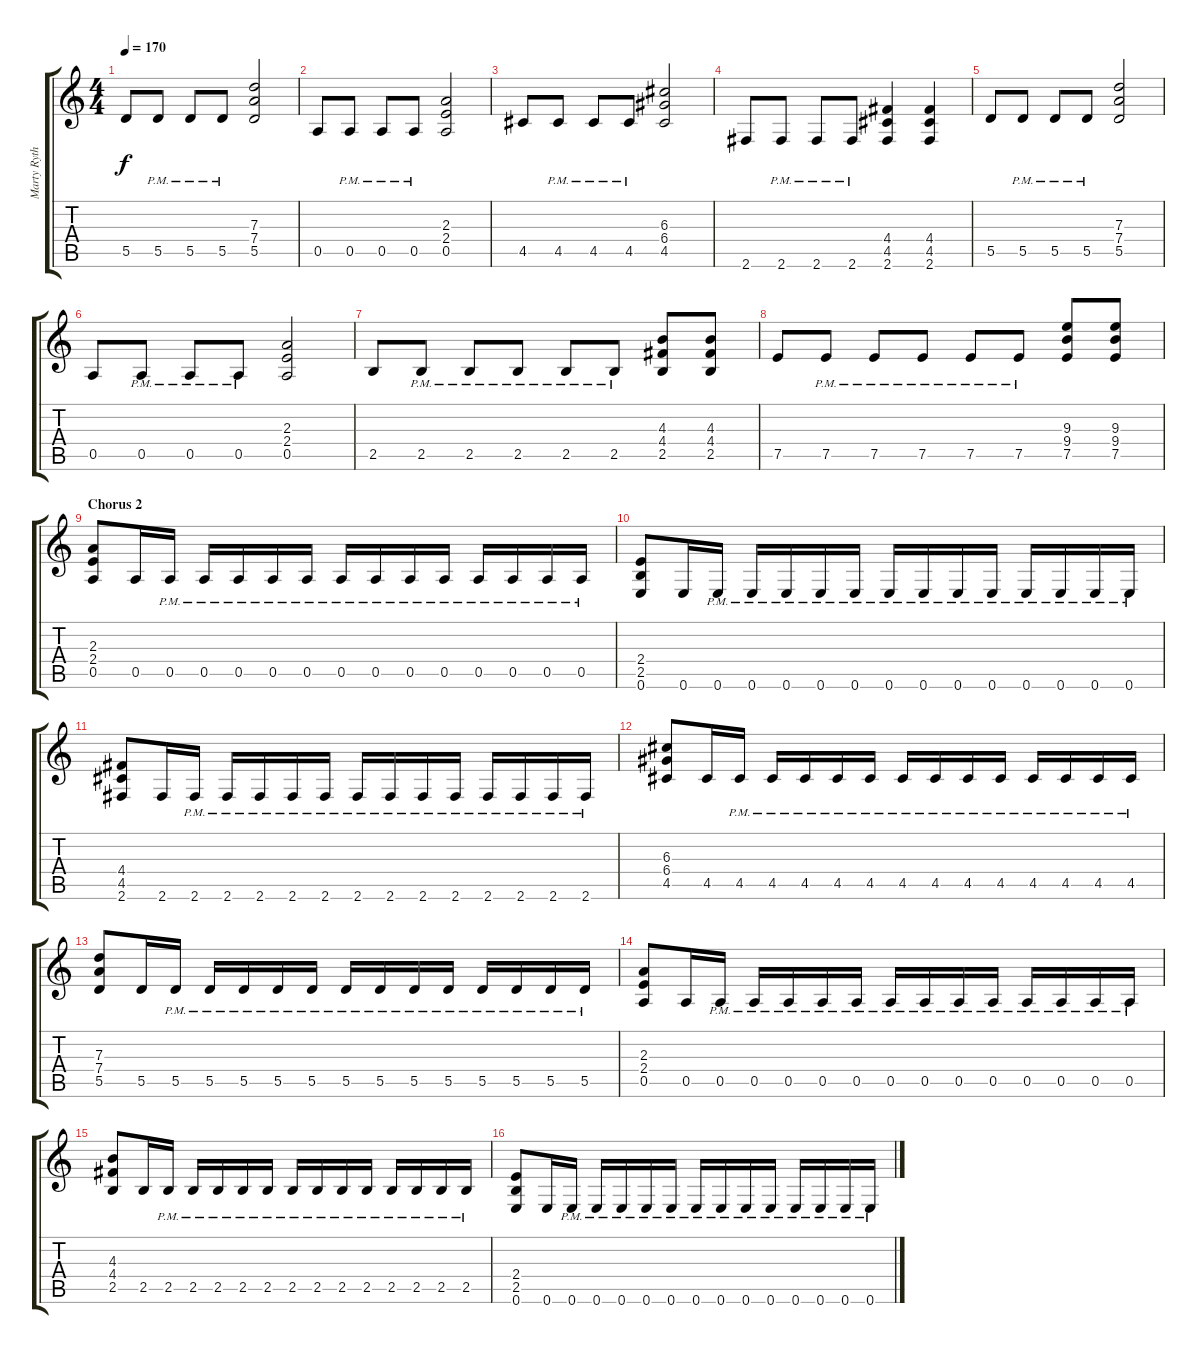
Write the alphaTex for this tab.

\track ("Marty Rythm" "Marty Ryth") {instrument overdrivenguitar}
\staff {score tabs}
\tuning (E4 B3 G3 D3 A2 E2) {hide}
\ts (4 4)
\tempo 170
\clef g2
\ks c
5.5.8{dy f} 5.5{pm}.8 5.5{pm}.8 5.5{pm}.8 (7.3 7.4 5.5).2 |
0.5.8 0.5{pm}.8 0.5{pm}.8 0.5{pm}.8 (2.3 2.4 0.5).2 |
4.5.8 4.5{pm}.8 4.5{pm}.8 4.5{pm}.8 (6.3 6.4 4.5).2 |
2.6.8 2.6{pm}.8 2.6{pm}.8 2.6{pm}.8 (4.4 4.5 2.6).4 (4.4 4.5 2.6).4 |
5.5.8 5.5{pm}.8 5.5{pm}.8 5.5{pm}.8 (7.3 7.4 5.5).2 |
0.5.8 0.5{pm}.8 0.5{pm}.8 0.5{pm}.8 (2.3 2.4 0.5).2 |
2.5.8 2.5{pm}.8 2.5{pm}.8 2.5{pm}.8 2.5{pm}.8 2.5{pm}.8 (4.3 4.4 2.5).8 (4.3 4.4 2.5).8 |
7.5.8 7.5{pm}.8 7.5{pm}.8 7.5{pm}.8 7.5{pm}.8 7.5{pm}.8 (9.3 9.4 7.5).8 (9.3 9.4 7.5).8 |
\section ("" "Chorus 2")
(2.3 2.4 0.5).8 0.5.16 0.5{pm}.16 0.5{pm}.16 0.5{pm}.16 0.5{pm}.16 0.5{pm}.16 0.5{pm}.16 0.5{pm}.16 0.5{pm}.16 0.5{pm}.16 0.5{pm}.16 0.5{pm}.16 0.5{pm}.16 0.5{pm}.16 |
(2.4 2.5 0.6).8 0.6.16 0.6{pm}.16 0.6{pm}.16 0.6{pm}.16 0.6{pm}.16 0.6{pm}.16 0.6{pm}.16 0.6{pm}.16 0.6{pm}.16 0.6{pm}.16 0.6{pm}.16 0.6{pm}.16 0.6{pm}.16 0.6{pm}.16 |
(4.4 4.5 2.6).8 2.6.16 2.6{pm}.16 2.6{pm}.16 2.6{pm}.16 2.6{pm}.16 2.6{pm}.16 2.6{pm}.16 2.6{pm}.16 2.6{pm}.16 2.6{pm}.16 2.6{pm}.16 2.6{pm}.16 2.6{pm}.16 2.6{pm}.16 |
(6.3 6.4 4.5).8 4.5.16 4.5{pm}.16 4.5{pm}.16 4.5{pm}.16 4.5{pm}.16 4.5{pm}.16 4.5{pm}.16 4.5{pm}.16 4.5{pm}.16 4.5{pm}.16 4.5{pm}.16 4.5{pm}.16 4.5{pm}.16 4.5{pm}.16 |
(7.3 7.4 5.5).8 5.5.16 5.5{pm}.16 5.5{pm}.16 5.5{pm}.16 5.5{pm}.16 5.5{pm}.16 5.5{pm}.16 5.5{pm}.16 5.5{pm}.16 5.5{pm}.16 5.5{pm}.16 5.5{pm}.16 5.5{pm}.16 5.5{pm}.16 |
(2.3 2.4 0.5).8 0.5.16 0.5{pm}.16 0.5{pm}.16 0.5{pm}.16 0.5{pm}.16 0.5{pm}.16 0.5{pm}.16 0.5{pm}.16 0.5{pm}.16 0.5{pm}.16 0.5{pm}.16 0.5{pm}.16 0.5{pm}.16 0.5{pm}.16 |
(4.3 4.4 2.5).8 2.5.16 2.5{pm}.16 2.5{pm}.16 2.5{pm}.16 2.5{pm}.16 2.5{pm}.16 2.5{pm}.16 2.5{pm}.16 2.5{pm}.16 2.5{pm}.16 2.5{pm}.16 2.5{pm}.16 2.5{pm}.16 2.5{pm}.16 |
(2.4 2.5 0.6).8 0.6.16 0.6{pm}.16 0.6{pm}.16 0.6{pm}.16 0.6{pm}.16 0.6{pm}.16 0.6{pm}.16 0.6{pm}.16 0.6{pm}.16 0.6{pm}.16 0.6{pm}.16 0.6{pm}.16 0.6{pm}.16 0.6{pm}.16
